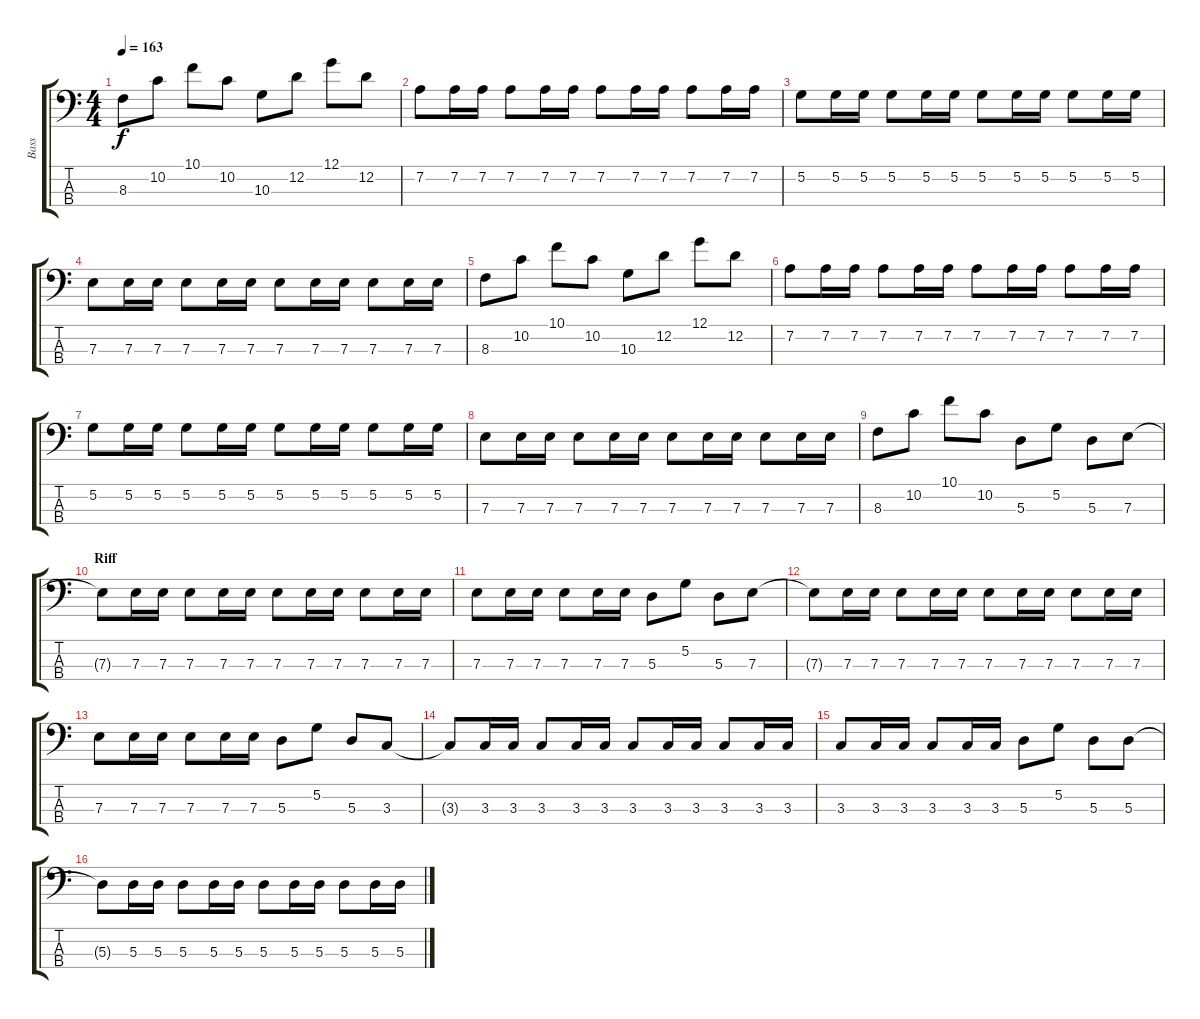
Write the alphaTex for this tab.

\track ("Bass" "Bass") {instrument synthbass2}
\staff {score tabs}
\tuning (G2 D2 A1 E1) {hide}
\ts (4 4)
\tempo 163
\clef f4
\ks c
8.3.8{dy f} 10.2.8 10.1.8 10.2.8 10.3.8 12.2.8 12.1.8 12.2.8 |
7.2.8 7.2.16 7.2.16 7.2.8 7.2.16 7.2.16 7.2.8 7.2.16 7.2.16 7.2.8 7.2.16 7.2.16 |
5.2.8 5.2.16 5.2.16 5.2.8 5.2.16 5.2.16 5.2.8 5.2.16 5.2.16 5.2.8 5.2.16 5.2.16 |
7.3.8 7.3.16 7.3.16 7.3.8 7.3.16 7.3.16 7.3.8 7.3.16 7.3.16 7.3.8 7.3.16 7.3.16 |
8.3.8 10.2.8 10.1.8 10.2.8 10.3.8 12.2.8 12.1.8 12.2.8 |
7.2.8 7.2.16 7.2.16 7.2.8 7.2.16 7.2.16 7.2.8 7.2.16 7.2.16 7.2.8 7.2.16 7.2.16 |
5.2.8 5.2.16 5.2.16 5.2.8 5.2.16 5.2.16 5.2.8 5.2.16 5.2.16 5.2.8 5.2.16 5.2.16 |
7.3.8 7.3.16 7.3.16 7.3.8 7.3.16 7.3.16 7.3.8 7.3.16 7.3.16 7.3.8 7.3.16 7.3.16 |
8.3.8 10.2.8 10.1.8 10.2.8 5.3.8 5.2.8 5.3.8 7.3.8 |
\section ("" "Riff ")
7.3{t}.8 7.3.16 7.3.16 7.3.8 7.3.16 7.3.16 7.3.8 7.3.16 7.3.16 7.3.8 7.3.16 7.3.16 |
7.3.8 7.3.16 7.3.16 7.3.8 7.3.16 7.3.16 5.3.8 5.2.8 5.3.8 7.3.8 |
7.3{t}.8 7.3.16 7.3.16 7.3.8 7.3.16 7.3.16 7.3.8 7.3.16 7.3.16 7.3.8 7.3.16 7.3.16 |
7.3.8 7.3.16 7.3.16 7.3.8 7.3.16 7.3.16 5.3.8 5.2.8 5.3.8 3.3.8 |
3.3{t}.8 3.3.16 3.3.16 3.3.8 3.3.16 3.3.16 3.3.8 3.3.16 3.3.16 3.3.8 3.3.16 3.3.16 |
3.3.8 3.3.16 3.3.16 3.3.8 3.3.16 3.3.16 5.3.8 5.2.8 5.3.8 5.3.8 |
5.3{t}.8 5.3.16 5.3.16 5.3.8 5.3.16 5.3.16 5.3.8 5.3.16 5.3.16 5.3.8 5.3.16 5.3.16
